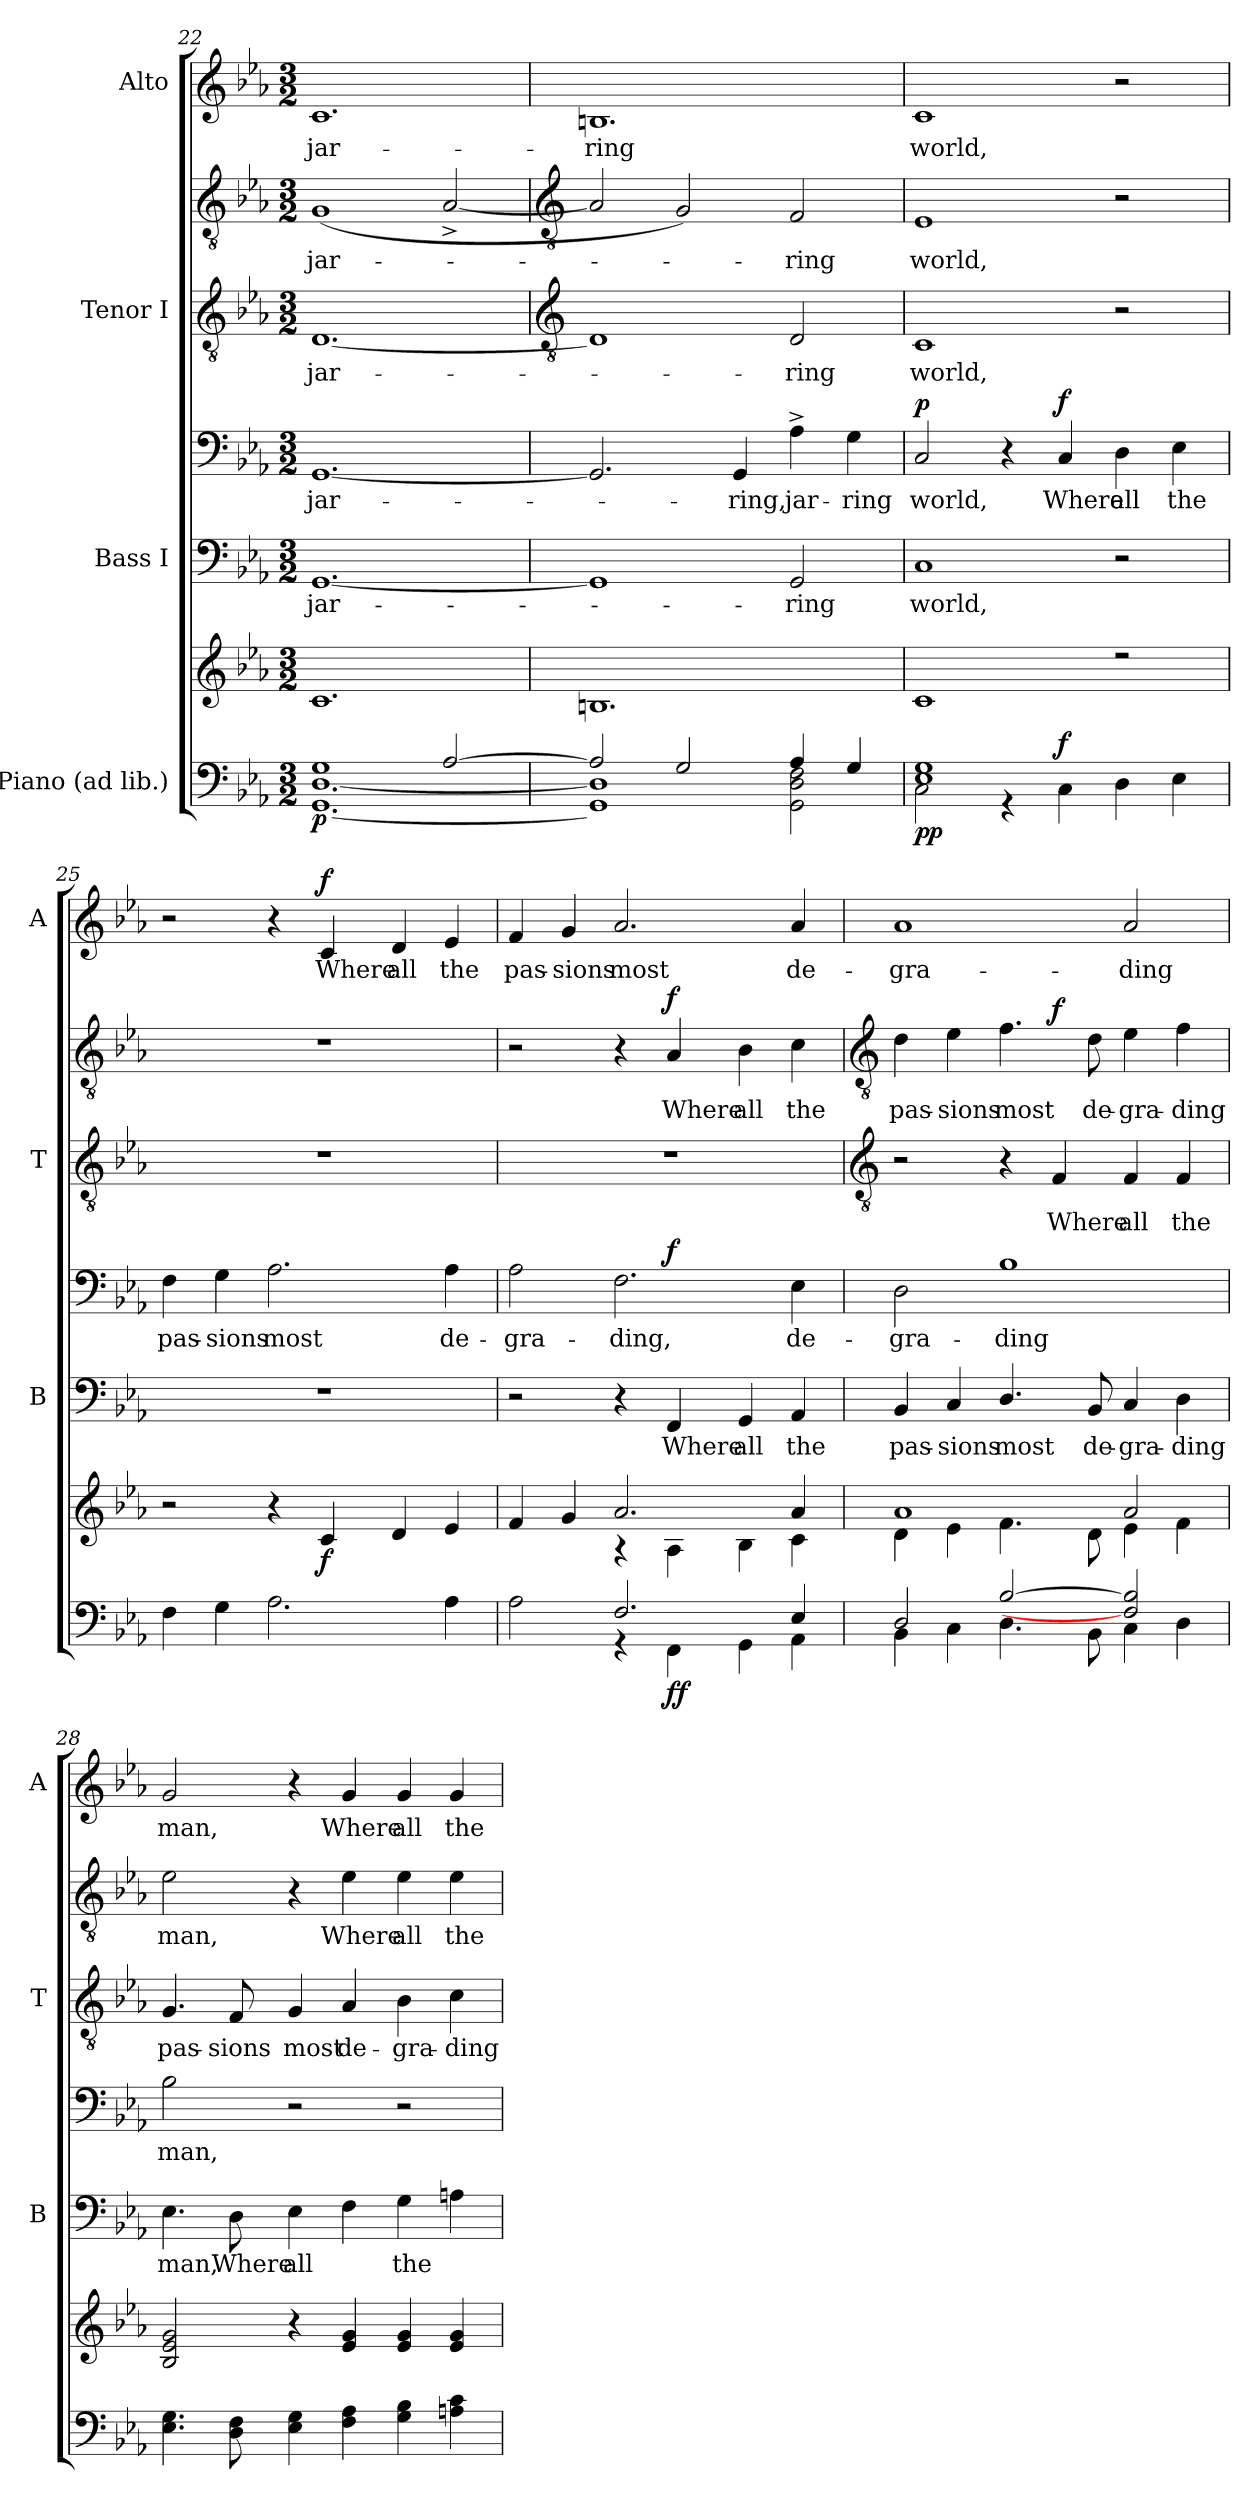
**kern	**kern	**dynam	**kern	**text	**kern	**text	**dynam	**kern	**text	**kern	**text	**dynam	**kern	**text	**dynam
*part4	*part4	*part4	*part3	*part3	*part3	*part3	*part3	*part2	*part2	*part2	*part2	*part2	*part1	*part1	*part1
*staff7	*staff6	*staff6/7	*staff5	*staff5	*staff4	*staff4	*staff4/5	*staff3	*staff3	*staff2	*staff2	*staff2/3	*staff1	*staff1	*staff1
*I"Piano (ad lib.)	*	*	*I"Bass I	*	*	*	*	*I"Tenor I	*	*	*	*	*I"Alto	*	*
*	*	*	*I'B	*	*	*	*	*I'T	*	*	*	*	*I'A	*	*
*clefF4	*clefG2	*	*clefF4	*	*clefF4	*	*	*clefGv2	*	*clefGv2	*	*	*clefG2	*	*
*k[b-e-a-]	*k[b-e-a-]	*	*k[b-e-a-]	*	*k[b-e-a-]	*	*	*k[b-e-a-]	*	*k[b-e-a-]	*	*	*k[b-e-a-]	*	*
*E-:	*E-:	*	*E-:	*	*E-:	*	*	*E-:	*	*E-:	*	*	*E-:	*	*
*M3/2	*M3/2	*	*M3/2	*	*M3/2	*	*	*M3/2	*	*M3/2	*	*	*M3/2	*	*
=22	=22	=22	=22	=22	=22	=22	=22	=22	=22	=22	=22	=22	=22	=22	=22
*^	*^	*	*	*	*	*	*	*	*	*	*	*	*	*	*
!	!	!	!	!LO:DY:b=2	!	!LO:LY:b	!	!LO:LY:b	!	!	!LO:LY:b	!	!LO:LY:b	!	!	!LO:LY:b	!
1G/	[1.GG\ [1.D\	1.c/	1.ryy	p	[1.GG	jar-	[1.GG	jar-	.	[1.D	jar-	(<1G	jar-	.	1.c	jar-	.
[2A-/	.	.	.	.	.	.	.	.	.	.	.	[2A-^	.	.	.	.	.
!!LO:LB:g=z
=23	=23	=23	=23	=23	=23	=23	=23	=23	=23	=23	=23	=23	=23	=23	=23	=23	=23
*	*	*	*	*	*	*	*	*	*	*clefGv2	*	*clefGv2	*	*	*	*	*
!	!	!	!	!	!	!	!	!	!	!	!	!	!	!	!	!LO:LY:b	!
2A-/]	1GG\] 1D\]	1.Bn/	1.ryy	.	1GG]	.	2.GG]	.	.	1D]	.	2A-]	.	.	1.Bn	-ring	.
2G/	.	.	.	.	.	.	.	.	.	.	.	2G)	.	.	.	.	.
!	!	!	!	!	!	!	!	!LO:LY:b	!	!	!	!	!	!	!	!	!
.	.	.	.	.	.	.	4GG	ring,	.	.	.	.	.	.	.	.	.
!	!	!	!	!	!	!LO:LY:b	!	!LO:LY:b	!	!	!LO:LY:b	!	!LO:LY:b	!	!	!	!
4A-/	2GG\ 2D\ 2F\	.	.	.	2GG	ring	4A-^	jar-	.	2D	ring	2F	ring	.	.	.	.
!	!	!	!	!	!	!	!	!LO:LY:b	!	!	!	!	!	!	!	!	!
4G/	.	.	.	.	.	.	4G	-ring	.	.	.	.	.	.	.	.	.
=24	=24	=24	=24	=24	=24	=24	=24	=24	=24	=24	=24	=24	=24	=24	=24	=24	=24
!	!	!	!	!LO:DY:b=2	!	!LO:LY:b	!	!LO:LY:b	!	!	!LO:LY:b	!	!LO:LY:b	!	!	!LO:LY:b	!
!	!	!	!	!LO:DY:n=1:b=2	!	!	!	!	!LO:DY:b	!	!	!	!	!	!	!	!
1E-/ 1G/	2C\	1c/	1.ryy	p p	1C	world,	2C	world,	p	1C	world,	1E-	world,	.	1c	world,	.
.	4r	.	.	.	.	.	4r	.	.	.	.	.	.	.	.	.	.
!	!	!	!	!LO:DY:n=2:a=2	!	!	!	!LO:LY:b	!LO:DY:b	!	!	!	!	!	!	!	!
.	4C\	.	.	f	.	.	4C	Where	f	.	.	.	.	.	.	.	.
!	!	!	!	!	!	!	!	!LO:LY:b	!	!	!	!	!	!	!	!	!
2ryy	4D\	2r	.	.	2r	.	4D	all	.	2r	.	2r	.	.	2r	.	.
!	!	!	!	!	!	!	!	!LO:LY:b	!	!	!	!	!	!	!	!	!
.	4E-\	.	.	.	.	.	4E-	the	.	.	.	.	.	.	.	.	.
=25	=25	=25	=25	=25	=25	=25	=25	=25	=25	=25	=25	=25	=25	=25	=25	=25	=25
!	!	!	!	!	!LO:N:vis=1	!	!	!LO:LY:b	!	!LO:N:vis=1	!	!LO:N:vis=1	!	!	!	!	!
1.ryy	4F\	2r	1ryy	.	1.r	.	4F	pas-	.	1.r	.	1.r	.	.	2r	.	.
!	!	!	!	!	!	!	!	!LO:LY:b	!	!	!	!	!	!	!	!	!
.	4G\	.	.	.	.	.	4G	-sions	.	.	.	.	.	.	.	.	.
!	!	!	!	!	!	!	!	!LO:LY:b	!	!	!	!	!	!	!	!	!
.	2.A-\	4r	.	.	.	.	2.A-	most	.	.	.	.	.	.	4r	.	.
!	!	!	!	!LO:DY:b	!	!	!	!	!	!	!	!	!	!	!	!LO:LY:b	!LO:DY:b
.	.	4c/	.	f	.	.	.	.	.	.	.	.	.	.	4c	Where	f
!	!	!	!	!	!	!	!	!	!	!	!	!	!	!	!	!LO:LY:b	!
.	.	4d/	4ryy	.	.	.	.	.	.	.	.	.	.	.	4d	all	.
!	!	!	!	!	!	!	!	!LO:LY:b	!	!	!	!	!	!	!	!LO:LY:b	!
.	4A-\	4e-/	4ryy	.	.	.	4A-	de-	.	.	.	.	.	.	4e-	the	.
=26	=26	=26	=26	=26	=26	=26	=26	=26	=26	=26	=26	=26	=26	=26	=26	=26	=26
!	!	!	!	!	!	!	!	!LO:LY:b	!	!LO:N:vis=1	!	!	!	!	!	!LO:LY:b	!
2ryy	2A-\	4f/	2ryy	.	2r	.	2A-	-gra-	.	1.r	.	2r	.	.	4f	pas-	.
!	!	!	!	!	!	!	!	!	!	!	!	!	!	!	!	!LO:LY:b	!
.	.	4g/	.	.	.	.	.	.	.	.	.	.	.	.	4g	-sions	.
!	!	!	!	!	!	!	!	!LO:LY:b	!	!	!	!	!	!	!	!LO:LY:b	!
2.F/	4r	2.a-/	4r	.	4r	.	2.F	-ding,	.	.	.	4r	.	.	2.a-	most	.
!	!	!	!	!LO:DY:b=2	!	!LO:LY:b	!	!	!	!	!	!	!LO:LY:b	!	!	!	!
!	!	!	!	!LO:DY:n=1:b	!	!	!	!	!LO:DY:b=2	!	!	!	!	!LO:DY:b	!	!	!
.	4FF\	.	4A-\	f f	4FF	-Where	.	.	f	.	.	4A-	Where	f	.	.	.
!	!	!	!	!	!	!LO:LY:b	!	!	!	!	!	!	!LO:LY:b	!	!	!	!
.	4GG\	.	4B-\	.	4GG	all	.	.	.	.	.	4B-	all	.	.	.	.
!	!	!	!	!	!	!LO:LY:b	!	!LO:LY:b	!	!	!	!	!LO:LY:b	!	!	!LO:LY:b	!
4E-/	4AA-\	4a-/	4c\	.	4AA-	the	4E-	de-	.	.	.	4c	the	.	4a-	de-	.
!!LO:LB:g=z
=27	=27	=27	=27	=27	=27	=27	=27	=27	=27	=27	=27	=27	=27	=27	=27	=27	=27
*	*	*	*	*	*	*	*	*	*	*clefGv2	*	*clefGv2	*	*	*	*	*
!	!	!	!	!	!	!LO:LY:b	!	!LO:LY:b	!	!	!	!	!LO:LY:b	!	!	!LO:LY:b	!
2D/	4BB-\	1a-/	4d\	.	4BB-	pas-	2D	gra-	.	2r	.	4d	pas-	.	1a-	-gra-	.
!	!	!	!	!	!	!LO:LY:b	!	!	!	!	!	!	!LO:LY:b	!	!	!	!
.	4C\	.	4e-\	.	4C	-sions	.	.	.	.	.	4e-	-sions	.	.	.	.
!	!	!	!	!	!	!LO:LY:b	!	!LO:LY:b	!	!	!	!	!LO:LY:b	!	!	!	!
[2B-/	4.D\	.	4.f\	.	4.D/	most	1B-	-ding	.	4r	.	4.f	most	.	.	.	.
!	!	!	!	!	!	!	!	!	!	!	!LO:LY:b	!	!	!LO:DY:b=2	!	!	!
.	.	.	.	.	.	.	.	.	.	4F	Where	.	.	f	.	.	.
!	!	!	!	!	!	!LO:LY:b	!	!	!	!	!	!	!LO:LY:b	!	!	!	!
.	8BB-\	.	8d\	.	8BB-	de-	.	.	.	.	.	8d	de-	.	.	.	.
!	!	!	!	!	!	!LO:LY:b	!	!	!	!	!LO:LY:b	!	!LO:LY:b	!	!	!LO:LY:b	!
2F/] 2B-/]	4C\	2a-/	4e-\	.	4C	-gra-	.	.	.	4F	all	4e-	-gra-	.	2a-	-ding	.
!	!	!	!	!	!	!LO:LY:b	!	!	!	!	!LO:LY:b	!	!LO:LY:b	!	!	!	!
.	4D\	.	4f\	.	4D	-ding	.	.	.	4F	the	4f	-ding	.	.	.	.
=28	=28	=28	=28	=28	=28	=28	=28	=28	=28	=28	=28	=28	=28	=28	=28	=28	=28
!	!	!	!	!	!	!LO:LY:b	!	!LO:LY:b	!	!	!LO:LY:b	!	!LO:LY:b	!	!	!LO:LY:b	!
1ryy	4.E-\ 4.G\	2B-/ 2e-/ 2g/	1ryy	.	4.E-	man,	2B-	man,	.	4.G	pas-	2e-	man,	.	2g	man,	.
!	!	!	!	!	!	!LO:LY:b	!	!	!	!	!LO:LY:b	!	!	!	!	!	!
.	8D\ 8F\	.	.	.	8D	Where	.	.	.	8F	-sions	.	.	.	.	.	.
!	!	!	!	!	!	!LO:LY:b	!	!	!	!	!LO:LY:b	!	!	!	!	!	!
.	4E-\ 4G\	4r	.	.	4E-	all	2r	.	.	4G	most	4r	.	.	4r	.	.
!	!	!	!	!	!	!	!	!	!	!	!LO:LY:b	!	!LO:LY:b	!	!	!LO:LY:b	!
.	4F\ 4A-\	4e-/ 4g/	.	.	4F	.	.	.	.	4A-	de-	4e-	Where	.	4g	Where	.
!	!	!	!	!	!	!LO:LY:b	!	!	!	!	!LO:LY:b	!	!LO:LY:b	!	!	!LO:LY:b	!
4ryy	4G\ 4B-\	4e-/ 4g/	4ryy	.	4G	the	2r	.	.	4B-	-gra-	4e-	all	.	4g	all	.
!	!	!	!	!	!	!	!	!	!	!	!LO:LY:b	!	!LO:LY:b	!	!	!LO:LY:b	!
4ryy	4An\ 4c\	4e-/ 4g/	4ryy	.	4An	.	.	.	.	4c	-ding	4e-	the	.	4g	the	.
*v	*v	*	*	*	*	*	*	*	*	*	*	*	*	*	*	*	*
*	*v	*v	*	*	*	*	*	*	*	*	*	*	*	*	*	*
=	=	=	=	=	=	=	=	=	=	=	=	=	=	=	=
*-	*-	*-	*-	*-	*-	*-	*-	*-	*-	*-	*-	*-	*-	*-	*-
